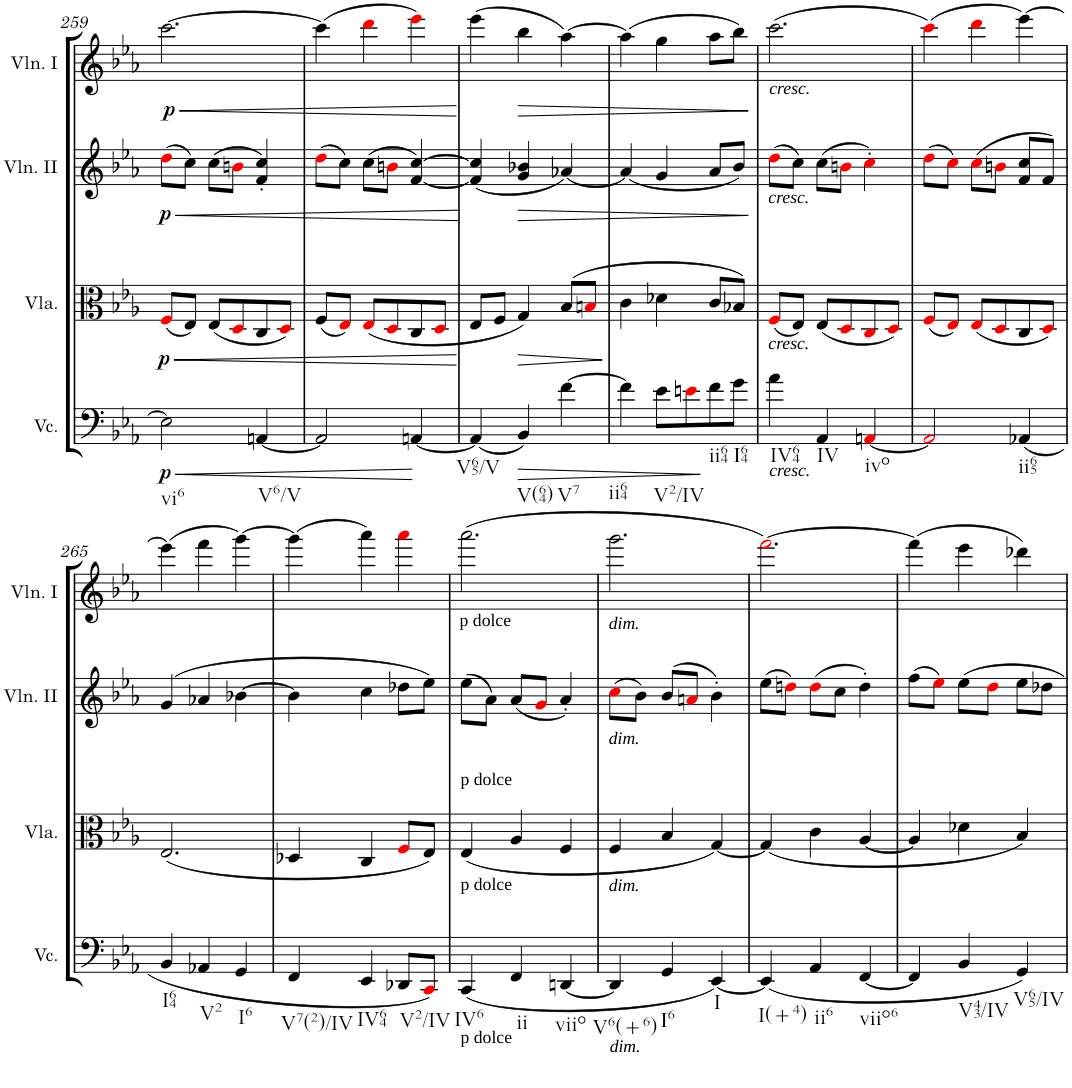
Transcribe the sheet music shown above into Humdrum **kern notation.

**kern	**dynam	**kern	**dynam	**kern	**dynam	**kern	**dynam
*part4	*part4	*part3	*part3	*part2	*part2	*part1	*part1
*staff4	*staff4	*staff3	*staff3	*staff2	*staff2	*staff1	*staff1
*I"Violoncello	*	*I"Viola	*	*I"Violin II	*	*I"Violin I	*
*I'Vc.	*	*I'Vla.	*	*I'Vln. II	*	*I'Vln. I	*
!!LO:PB:g=z
*clefF4	*	*clefC3	*	*clefG2	*	*clefG2	*
*k[b-e-a-]	*	*k[b-e-a-]	*	*k[b-e-a-]	*	*k[b-e-a-]	*
*E-:	*	*E-:	*	*E-:	*	*E-:	*
*M3/4	*	*M3/4	*	*M3/4	*	*M3/4	*
=259	=259	=259	=259	=259	=259	=259	=259
!LO:TX:b:t=vi6	!	!	!	!	!	!	!
!	!LO:HP:b	!	!LO:HP:b	!	!LO:HP:b	!	!LO:HP:b
!	!LO:DY:n=1:b	!	!LO:DY:n=1:b	!	!LO:DY:n=1:b	!	!LO:DY:n=1:b
2E-\]	< p	(8Fi/L	< p	(8ddi\L	< p	[2.ccc\	< p
.	.	8E-/J)	.	8cc\J)	.	.	.
.	.	(8E-/L	.	(8cc\L	.	.	.
.	.	8Di/	.	8bni\J	.	.	.
!LO:TX:b:t=V6/V	!	!	!	!	!	!	!
[4AAn/	.	8C/	.	4f/' 4cc/')	.	.	.
.	.	8Di/J)	.	.	.	.	.
=260	=260	=260	=260	=260	=260	=260	=260
2AA/]	.	(8F/L	.	(8ddi\L	.	(4ccc\]	.
.	.	8E-i/J)	.	8cc\J)	.	.	.
.	.	(8E-i/L	.	(8cc\L	.	4dddi\	.
.	.	8Di/	.	8bni\J	.	.	.
[4AAn/	.	8C/	.	[4f/ [4cc/)	.	4eee-i\)	.
.	.	8Di/J	.	.	.	.	.
=261	=261	=261	=261	=261	=261	=261	=261
!LO:TX:b:t=V65/V	!	!	!	!	!	!	!
(4AA/]	.	8E-/L	.	(4f/] 4cc/]	.	(4eee-\	.
.	.	8F/J	.	.	.	.	.
!LO:TX:b:t=V(64)	!	!	!	!	!	!	!
!	!LO:HP:n=1:b	!	!LO:HP:n=1:b	!	!LO:HP:n=1:b	!	!LO:HP:n=1:b
4BB-/)	[ >	4G/)	[ >	4g/ 4b-X/	[ >	4bb-\	[ >
!LO:TX:b:t=V7	!	!	!	!	!	!	!
[4f\	.	(8B-/L	.	[4a-X/)	.	[4aa-\)	.
.	.	8Bni/J	.	.	.	.	.
=262	=262	=262	=262	=262	=262	=262	=262
!LO:TX:b:t=ii64	!	!	!	!	!	!	!
4f\]	.	4c\	.	(4a-/]	.	(4aa-\]	.
!LO:TX:b:t=V2/IV	!	!	!	!	!	!	!
8e-\L	.	4d-X\	.	4g/	.	4gg\	.
8eni\	.	.	.	.	.	.	.
!LO:TX:b:t=ii64	!	!	!	!	!	!	!
8f\	.	8c/L	.	8a-/L	.	8aa-\L	.
!LO:TX:b:t=I64	!	!	!	!	!	!	!
8g\J	.	8B-X/J)	.	8b-/J)	.	8bb-\J)	.
.	]	.	]	.	]	.	]
=263	=263	=263	=263	=263	=263	=263	=263
!	!	!	!	!	!	!LO:TX:b:i:t=cresc.	!
!	!	!	!	!LO:TX:b:i:t=cresc.	!	!	!
!	!	!LO:TX:b:i:t=cresc.	!	!	!	!	!
!LO:TX:b:i:t=cresc.	!	!	!	!	!	!	!
!LO:TX:b:t=IV64	!	!	!	!	!	!	!
4a-\	.	(8Fi/L	.	(8ddi\L	.	(2.ccc\	.
.	.	8E-/J)	.	8cc\J)	.	.	.
!LO:TX:b:t=IV	!	!	!	!	!	!	!
4AA-/	.	(8E-/L	.	(8cc\L	.	.	.
.	.	8Di/	.	8bni\J	.	.	.
!LO:TX:b:t=ivo	!	!	!	!	!	!	!
[4AAni/	.	8Ci/	.	4cc'i\)	.	.	.
.	.	8Di/J)	.	.	.	.	.
=264	=264	=264	=264	=264	=264	=264	=264
2AAi/]	.	(8Fi/L	.	(8ddi\L	.	(4ccci\)	.
.	.	8E-i/J)	.	8cci\J)	.	.	.
.	.	(8E-i/L	.	(8cci\L	.	4dddi\	.
.	.	8Di/	.	8bni\J	.	.	.
!LO:TX:b:t=ii65	!	!	!	!	!	!	!
(<4AA-X/	.	8C/	.	8f/ 8cc/L	.	[4eee-\)	.
.	.	8Di/J)	.	8f/J)	.	.	.
!!LO:LB:g=z
=265	=265	=265	=265	=265	=265	=265	=265
!LO:TX:b:t=I64	!	!	!	!	!	!	!
4BB-/	.	(2.E-/	.	(4g/	.	(4eee-\]	.
!LO:TX:b:t=V2	!	!	!	!	!	!	!
4AA-X/	.	.	.	4a-X/	.	4fff\	.
!LO:TX:b:t=I6	!	!	!	!	!	!	!
4GG/	.	.	.	[4b-X\	.	[4ggg\)	.
=266	=266	=266	=266	=266	=266	=266	=266
!LO:TX:b:t=V7(2)/IV	!	!	!	!	!	!	!
4FF/	.	4D-X/	.	4b-\]	.	(4ggg\]	.
!LO:TX:b:t=IV64	!	!	!	!	!	!	!
4EE-/	.	4C/	.	4cc\	.	4aaa-\)	.
!LO:TX:b:t=V2/IV	!	!	!	!	!	!	!
8DD-X/L	.	8Fi/L	.	8dd-X\L	.	4aaa-i\	.
8CCi/J)	.	8E-/J)	.	8ee-\J)	.	.	.
=267	=267	=267	=267	=267	=267	=267	=267
!	!	!	!	!	!	!LO:TX:b:t=p dolce	!
!	!	!LO:TX:a:t=p dolce	!	!	!	!	!
!	!	!LO:TX:b:t=p dolce	!	!	!	!	!
!LO:TX:b:t=p dolce	!	!	!	!	!	!	!
!LO:TX:b:t=IV6	!	!	!	!	!	!	!
(4CC/	.	(4E-/	.	(8ee-\L	.	(2.aaa-\	.
.	.	.	.	8a-\J)	.	.	.
!LO:TX:b:t=ii	!	!	!	!	!	!	!
4FF/	.	4A-/	.	(8a-/L	.	.	.
.	.	.	.	8gi/J	.	.	.
!LO:TX:b:t=viio	!	!	!	!	!	!	!
[4DDn/	.	4F/	.	4a-'/)	.	.	.
=268	=268	=268	=268	=268	=268	=268	=268
!	!	!	!	!	!	!LO:TX:b:i:t=dim.	!
!	!	!	!	!LO:TX:b:i:t=dim.	!	!	!
!	!	!LO:TX:b:i:t=dim.	!	!	!	!	!
!LO:TX:b:i:t=dim.	!	!	!	!	!	!	!
!LO:TX:b:t=V6(+6)	!	!	!	!	!	!	!
4DD/]	.	4F/	.	(8cci\L	.	2.ggg\	.
.	.	.	.	8b-\J)	.	.	.
!LO:TX:b:t=I6	!	!	!	!	!	!	!
4GG/	.	4B-/	.	(8b-/L	.	.	.
.	.	.	.	8ani/J	.	.	.
!LO:TX:b:t=I	!	!	!	!	!	!	!
[4EE-/)	.	[4G/)	.	4b-'\)	.	.	.
=269	=269	=269	=269	=269	=269	=269	=269
!LO:TX:b:t=I(+4)	!	!	!	!	!	!	!
(<4EE-/]	.	(<4G/]	.	(8ee-\L	.	[2.fffi\)	.
.	.	.	.	8ddni\J)	.	.	.
!LO:TX:b:t=ii6	!	!	!	!	!	!	!
4AA-/	.	4c\	.	(8ddi\L	.	.	.
.	.	.	.	8cc\J	.	.	.
!LO:TX:b:t=viio6	!	!	!	!	!	!	!
[4FF/	.	[4A-/	.	4dd'\)	.	.	.
=270	=270	=270	=270	=270	=270	=270	=270
4FF/]	.	4A-/]	.	(8ff\L	.	(4fff\]	.
.	.	.	.	8ee-i\J)	.	.	.
!LO:TX:b:t=V43/IV	!	!	!	!	!	!	!
4BB-/	.	4d-X\	.	8ee-\L	.	4eee-\	.
.	.	.	.	8ddi\J	.	.	.
!LO:TX:b:t=V65/IV	!	!	!	!	!	!	!
4GG/)	.	4B-/)	.	8ee-\L	.	4ddd-X\)	.
.	.	.	.	8dd-X\J	.	.	.
=	=	=	=	=	=	=	=
*-	*-	*-	*-	*-	*-	*-	*-
